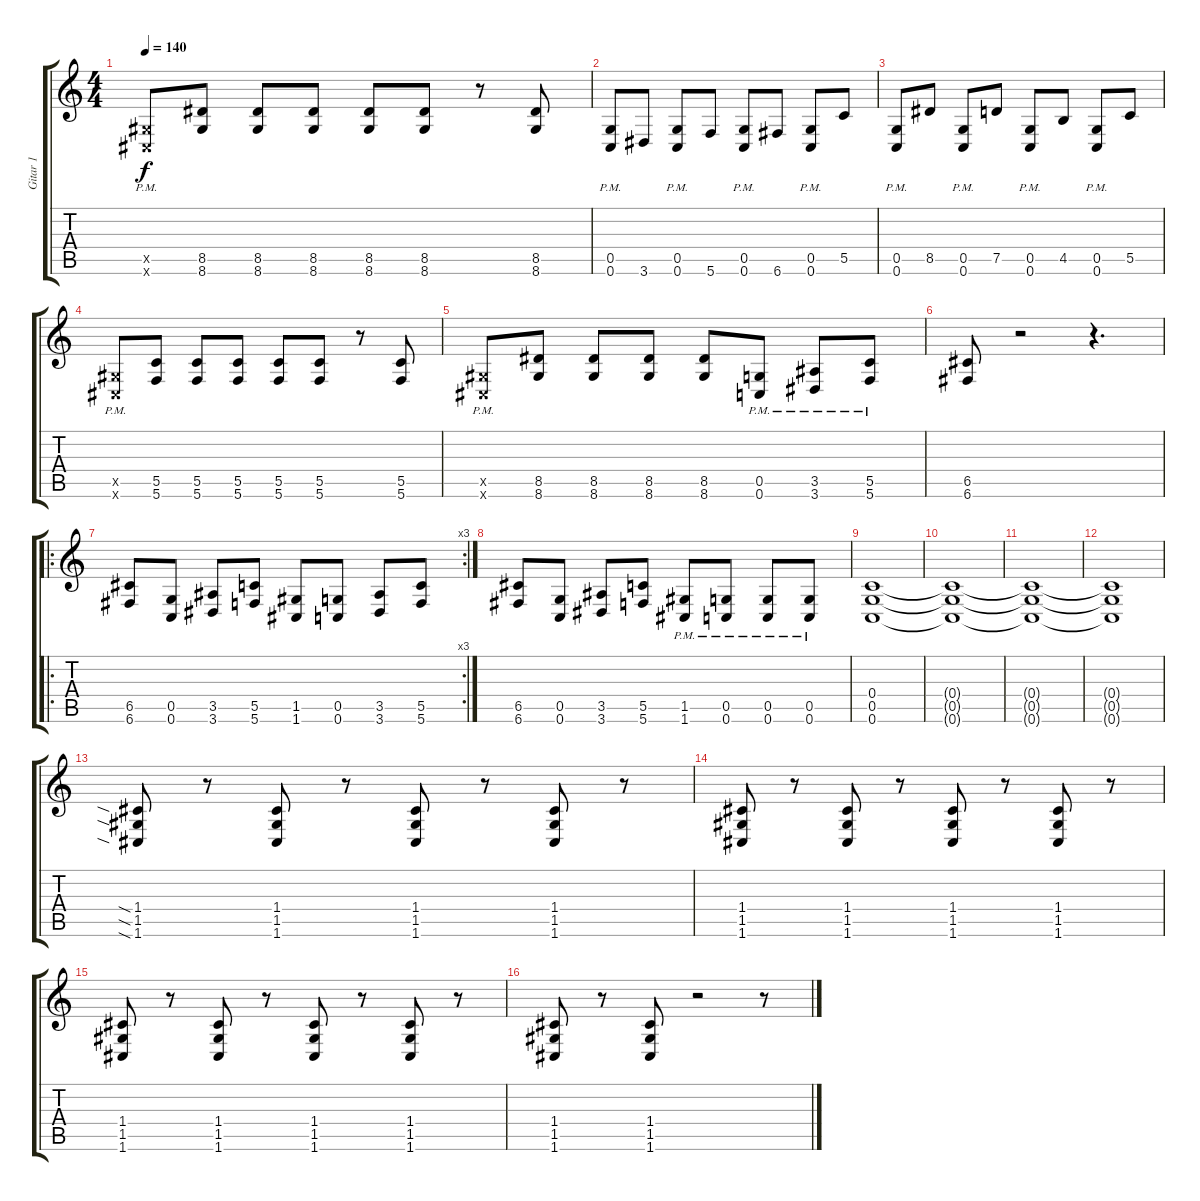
\track ("Gitar 1" "Gitar 1") {instrument distortionguitar}
\staff {score tabs}
\tuning (D4 A3 F3 C3 G2 C2) {hide}
\ts (4 4)
\tempo 140
\clef g2
\ks c
(1.5{pm x} 1.6{pm x}).8{dy f} (8.5 8.6).8 (8.5 8.6).8 (8.5 8.6).8 (8.5 8.6).8 (8.5 8.6).8 r.8 (8.5 8.6).8 |
(0.5{pm} 0.6{pm}).8 3.6.8 (0.5{pm} 0.6{pm}).8 5.6.8 (0.5{pm} 0.6{pm}).8 6.6.8 (0.5{pm} 0.6{pm}).8 5.5.8 |
(0.5{pm} 0.6{pm}).8 8.5.8 (0.5{pm} 0.6{pm}).8 7.5.8 (0.5{pm} 0.6{pm}).8 4.5.8 (0.5{pm} 0.6{pm}).8 5.5.8 |
(1.5{pm x} 1.6{pm x}).8 (5.5 5.6).8 (5.5 5.6).8 (5.5 5.6).8 (5.5 5.6).8 (5.5 5.6).8 r.8 (5.5 5.6).8 |
(1.5{pm x} 1.6{pm x}).8 (8.5 8.6).8 (8.5 8.6).8 (8.5 8.6).8 (8.5 8.6).8 (0.5{pm} 0.6{pm}).8 (3.5{pm} 3.6{pm}).8 (5.5{pm} 5.6{pm}).8 |
(6.5 6.6).8 r.2 r.4{d} |
\ro
\rc 3
(6.5 6.6).8 (0.5 0.6).8 (3.5 3.6).8 (5.5 5.6).8 (1.5 1.6).8 (0.5 0.6).8 (3.5 3.6).8 (5.5 5.6).8 |
(6.5 6.6).8 (0.5 0.6).8 (3.5 3.6).8 (5.5 5.6).8 (1.5{pm} 1.6{pm}).8 (0.5{pm} 0.6{pm}).8 (0.5{pm} 0.6{pm}).8 (0.5{pm} 0.6{pm}).8 |
(0.4 0.5 0.6).1 |
(0.4{t} 0.5{t} 0.6{t}).1 |
(0.4{t} 0.5{t} 0.6{t}).1 |
(0.4{t} 0.5{t} 0.6{t}).1 |
(1.4{sia} 1.5{sia} 1.6{sia}).8 r.8 (1.4 1.5 1.6).8 r.8 (1.4 1.5 1.6).8 r.8 (1.4 1.5 1.6).8 r.8 |
(1.4 1.5 1.6).8 r.8 (1.4 1.5 1.6).8 r.8 (1.4 1.5 1.6).8 r.8 (1.4 1.5 1.6).8 r.8 |
(1.4 1.5 1.6).8 r.8 (1.4 1.5 1.6).8 r.8 (1.4 1.5 1.6).8 r.8 (1.4 1.5 1.6).8 r.8 |
(1.4 1.5 1.6).8 r.8 (1.4 1.5 1.6).8 r.2 r.8
